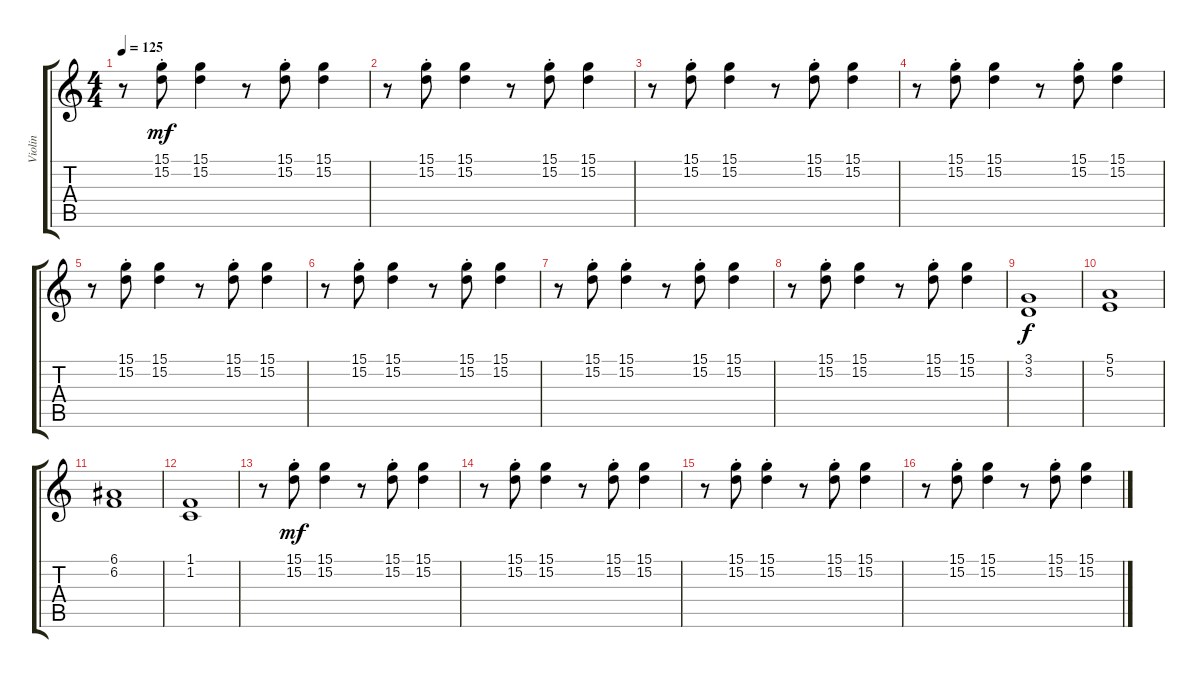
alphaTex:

\track ("Violin" "Violin") {instrument stringensemble1}
\staff {score tabs}
\tuning (E4 B3 G3 D3 A2 E2) {hide}
\ts (4 4)
\tempo 125
\clef g2
\ks c
r.8{dy mf} (15.1{st} 15.2{st}).8 (15.1 15.2).4 r.8 (15.1{st} 15.2).8 (15.1 15.2).4 |
r.8 (15.1{st} 15.2{st}).8 (15.1 15.2).4 r.8 (15.1{st} 15.2{st}).8 (15.1 15.2).4 |
r.8 (15.1{st} 15.2{st}).8 (15.1 15.2).4 r.8 (15.1{st} 15.2{st}).8 (15.1 15.2).4 |
r.8 (15.1{st} 15.2{st}).8 (15.1 15.2).4 r.8 (15.1{st} 15.2{st}).8 (15.1 15.2).4 |
r.8 (15.1{st} 15.2{st}).8 (15.1 15.2).4 r.8 (15.1{st} 15.2{st}).8 (15.1 15.2).4 |
r.8 (15.1{st} 15.2{st}).8 (15.1 15.2).4 r.8 (15.1{st} 15.2{st}).8 (15.1 15.2).4 |
r.8 (15.1{st} 15.2{st}).8 (15.1{st} 15.2{st}).4 r.8 (15.1{st} 15.2{st}).8 (15.1 15.2).4 |
r.8 (15.1{st} 15.2{st}).8 (15.1 15.2).4 r.8 (15.1{st} 15.2).8 (15.1 15.2).4 |
(3.1 3.2).1{dy f} |
(5.1 5.2).1 |
(6.1 6.2).1 |
(1.1 1.2).1 |
r.8 (15.1{st} 15.2{st}).8{dy mf} (15.1 15.2).4 r.8 (15.1{st} 15.2{st}).8 (15.1 15.2).4 |
r.8 (15.1{st} 15.2{st}).8 (15.1 15.2).4 r.8 (15.1{st} 15.2{st}).8 (15.1 15.2).4 |
r.8 (15.1{st} 15.2{st}).8 (15.1{st} 15.2{st}).4 r.8 (15.1{st} 15.2{st}).8 (15.1 15.2).4 |
r.8 (15.1{st} 15.2{st}).8 (15.1 15.2).4 r.8 (15.1{st} 15.2).8 (15.1 15.2).4
